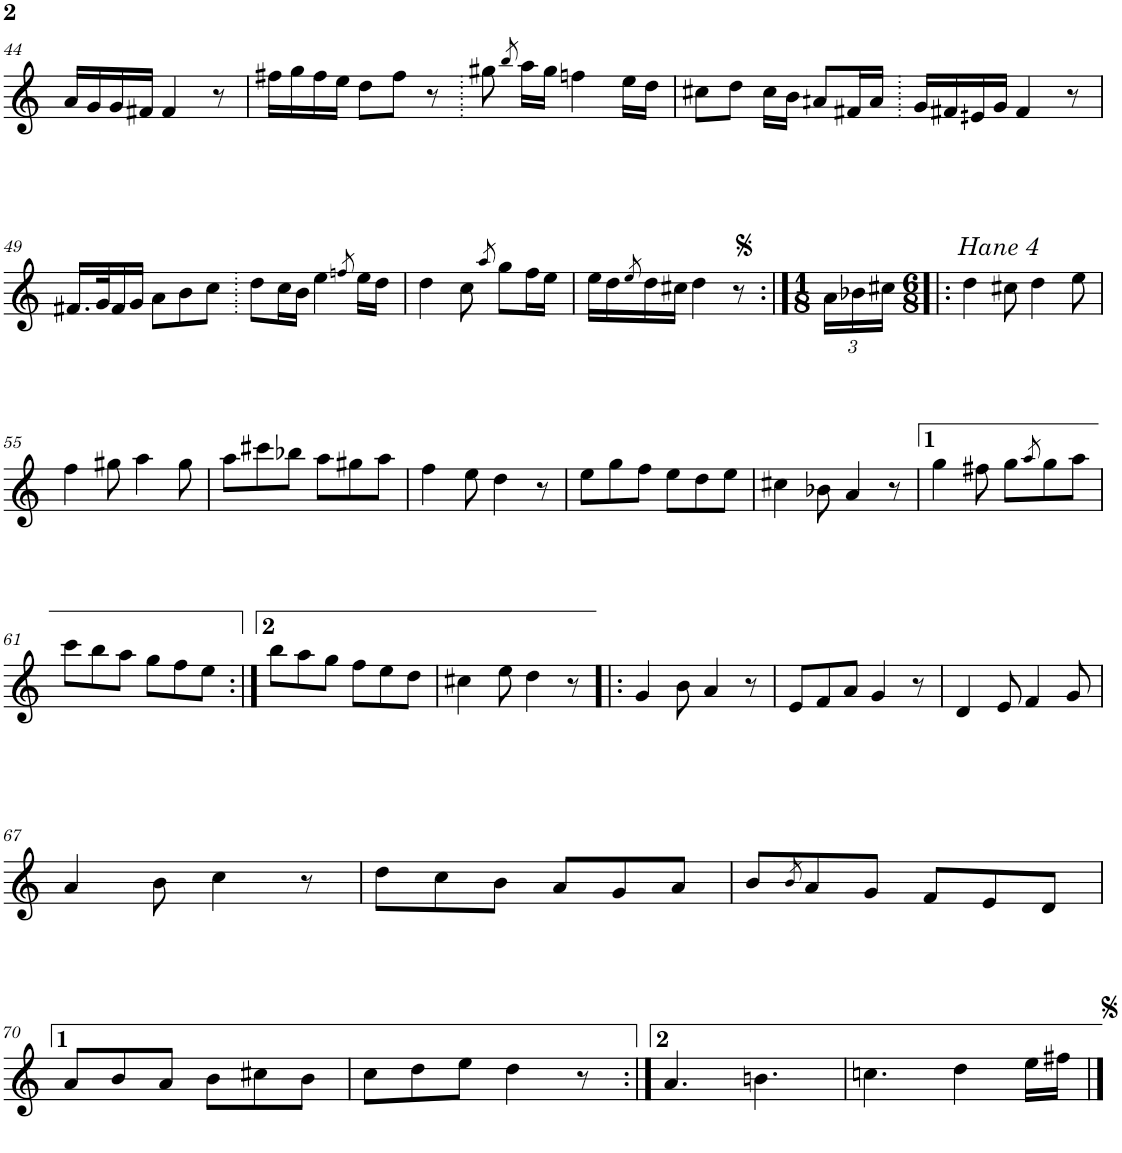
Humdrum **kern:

**kern
*part1
*staff1
*I"Piano
*I'Pno
!!LO:PB:g=z
*clefG2
*k[]
*M10/16
=44
16a/LL
16g/
16g/
16f#X/JJ
4f#/
8r
=45
16ff#X\LL
16gg\
16ff#\
16ee\JJ
8dd\L
8ff#\J
8r
=46.
8gg#X\
8qbb/
16aa\LL
16gg#\JJ
4ffn\
16ee\LL
16dd\JJ
=47
8cc#X\L
8dd\J
16cc#\LL
16b\JJ
8an/L
16f#X/L
16a/JJ
=48.
16g/LL
16f#X/
16en/
16g/JJ
4f#/
8r
!!LO:LB:g=z
=49
16.f#X/LL
32g/K
16f#/
16g/JJ
8a\L
8b\
8cc\J
=50.
8dd\L
16cc\L
16b\JJ
4ee\
8qffn/
16ee\LL
16dd\JJ
=51
4dd\
8cc\
8qaa/
8gg\L
16ff\L
16ee\JJ
=52
16ee\LL
16dd\
8qee/
16dd\
16cc#X\JJ
4dd\
8r
=53:|!
*M1/8
*Xbrackettup
24a\LL
24b-X\
24cc#X\JJ
=54!|:
*M6/8
!LO:TX:a:i:t=Hane 4
4dd\
8cc#X\
4dd\
8ee\
!!LO:LB:g=z
=55
4ff\
8gg#X\
4aa\
8gg#\
=56
8aa\L
8ccc#X\
8bb-X\J
8aa\L
8gg#X\
8aa\J
=57
4ff\
8ee\
4dd\
8r
=58
8ee\L
8gg\
8ff\J
8ee\L
8dd\
8ee\J
=59
4cc#X\
8b-X\
4a/
8r
=60
4gg\
8ff#X\
8gg\L
8qaa/
8gg\
8aa\J
!!LO:LB:g=z
=61
8ccc\L
8bb\
8aa\J
8gg\L
8ff\
8ee\J
=62:|!
8bb\L
8aa\
8gg\J
8ff\L
8ee\
8dd\J
=63
4cc#X\
8ee\
4dd\
8r
=64!|:
4g/
8b\
4a/
8r
=65
8e/L
8f/
8a/J
4g/
8r
=66
4d/
8e/
4f/
8g/
!!LO:LB:g=z
=67
4a/
8b\
4cc\
8r
=68
8dd\L
8cc\
8b\J
8a/L
8g/
8a/J
=69
8b/L
8qb/
8a/
8g/J
8f/L
8e/
8d/J
!!LO:LB:g=z
=70
8a/L
8b/
8a/J
8b\L
8cc#X\
8b\J
=71
8cc\L
8dd\
8ee\J
4dd\
8r
=72:|!
4.a/
4.bn\
=73
4.ccn\
4dd\
16ee\LL
16ff#X\JJ
==
*-
